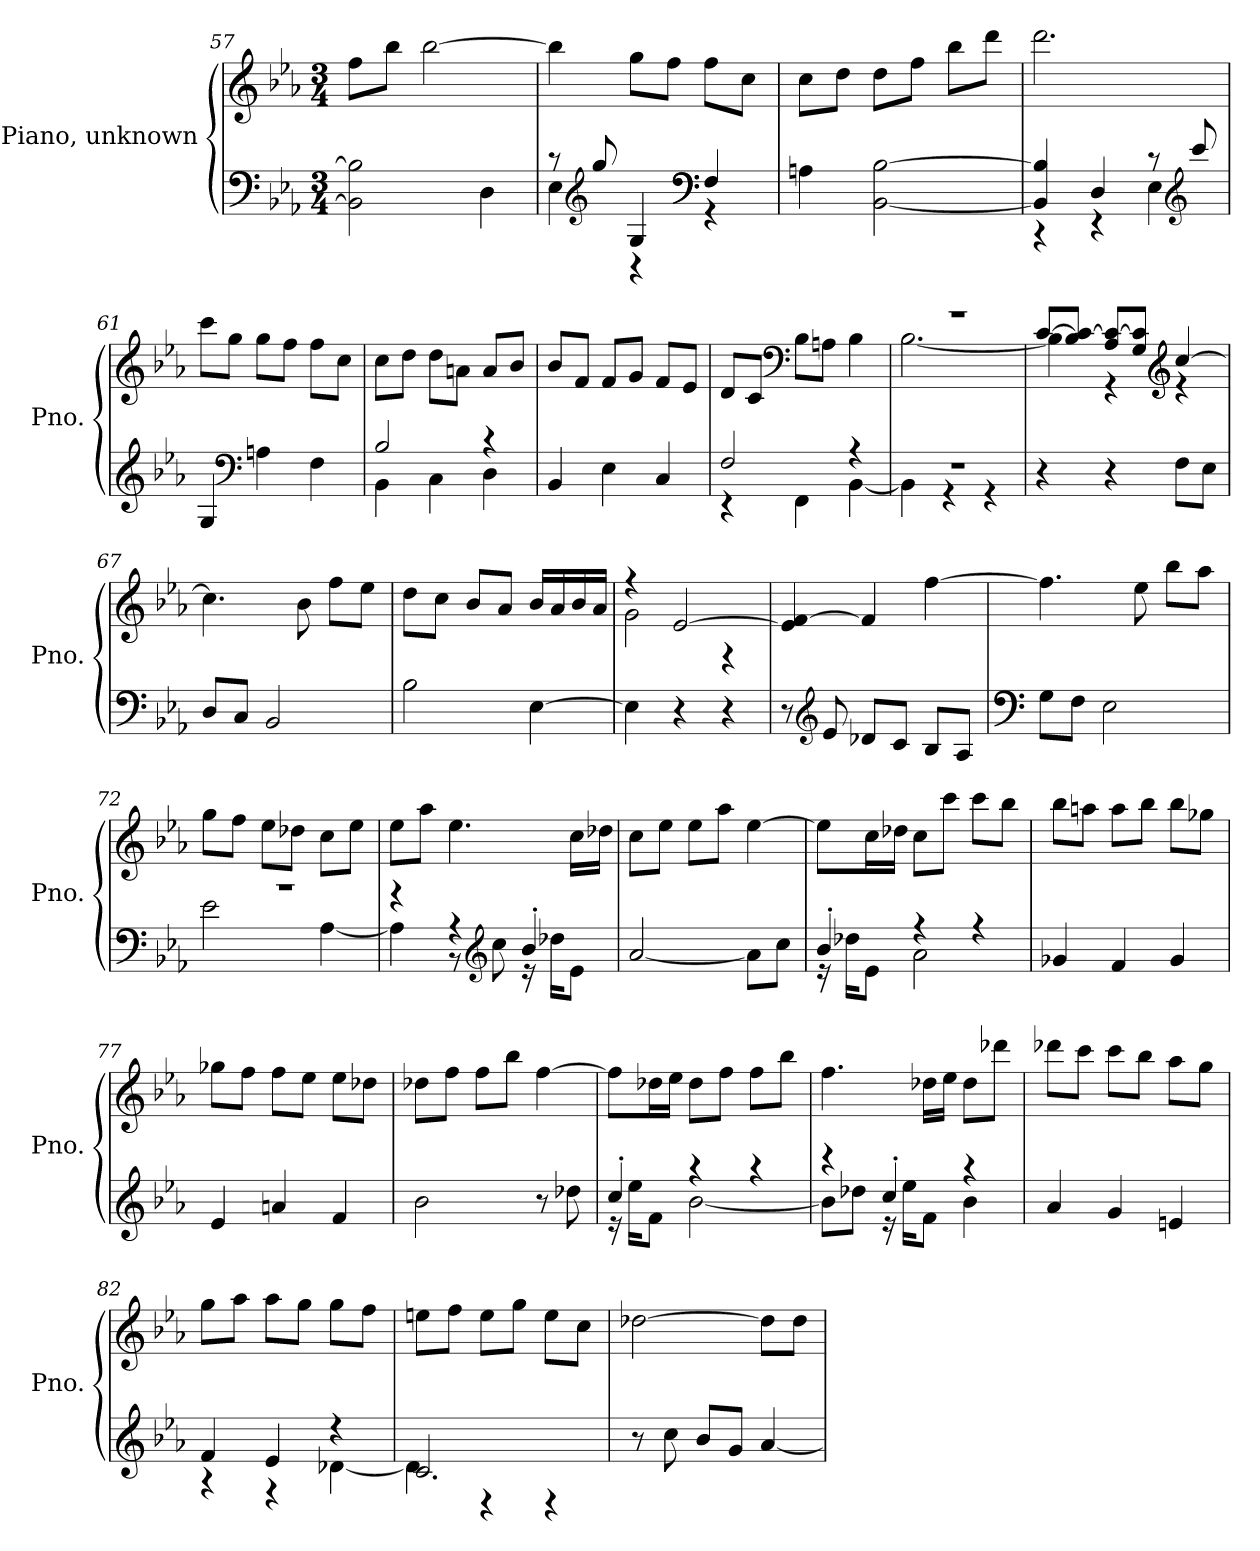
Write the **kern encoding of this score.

**kern	**kern
*part1	*part1
*staff2	*staff1
*I"Piano, unknown	*
*I'Pno.	*
*clefF4	*clefG2
*k[b-e-a-]	*k[b-e-a-]
*M3/4	*M3/4
=57	=57
2BB-\] 2B-\]	8ff\L
.	8bb-\J
.	[2bb-\
4D\	.
=58	=58
*^	*
8r	4E-\	4bb-\]
*clefG2	*	*
8gg/	.	.
4G/	4r	8gg\L
.	.	8ff\J
*clefF4	*	*
4F/	4r	8ff\L
.	.	8cc\J
*v	*v	*
!!LO:LB:g=z
=59	=59
4An\	8cc\L
.	8dd\J
[2BB-\ [2B-\	8dd\L
.	8ff\J
.	8bb-\L
.	8ddd\J
=60	=60
*^	*
4BB-/] 4B-/]	4r	2.ddd\
4D/	4r	.
8r	4E-\	.
*clefG2	*	*
8ccc/	.	.
*v	*v	*
=61	=61
4G/	8ccc\L
.	8gg\J
*clefF4	*
4An\	8gg\L
.	8ff\J
4F\	8ff\L
.	8cc\J
=62	=62
*^	*
2B-/	4BB-\	8cc\L
.	.	8dd\J
.	4C\	8dd\L
.	.	8an\J
4r	4D\	8a/L
.	.	8b-/J
*v	*v	*
=63	=63
4BB-/	8b-/L
.	8f/J
4E-\	8f/L
.	8g/J
4C/	8f/L
.	8e-/J
!!LO:PB:g=z
=64	=64
*^	*
2F/	4r	8d/L
.	.	8c/J
*	*	*clefF4
.	4FF\	8B-\L
.	.	8An\J
4r	[4BB-\	4B-\
=65	=65	=65
*	*	*^
2.r	4BB-\]	2.r	[2.B-\
.	4r	.	.
.	4r	.	.
*v	*v	*	*
=66	=66	=66
4r	[8c/L	4B-\]
.	8B-/ 8c/_J	.
4r	8A-/ 8c/_L	4r
.	8G/ 8c/]J	.
*	*clefG2	*
8F\L	[4cc/	4r
8E-\J	.	.
*	*v	*v
=67	=67
8D/L	4.cc\]
8C/J	.
2BB-/	.
.	8b-\
.	8ff\L
.	8ee-\J
=68	=68
2B-\	8dd\L
.	8cc\J
.	8b-/L
.	8a-/J
[4E-\	16b-/LL
.	16a-/
.	16b-/
.	16a-/JJ
=69	=69
*	*^
4E-\]	4r	2g\
4r	[2e-/	.
4r	.	4r
*	*v	*v
!!LO:LB:g=z
=70	=70
8r	4e-/] [4f/
*clefG2	*
8e-/	.
8d-X/L	4f/]
8c/J	.
8B-/L	[4ff\
8A-/J	.
=71	=71
*clefF4	*
8G\L	4.ff\]
8F\J	.
2E-\	.
.	8ee-\
.	8bb-\L
.	8aa-\J
=72	=72
*^	*
2.r	2e-\	8gg\L
.	.	8ff\J
.	.	8ee-\L
.	.	8dd-X\J
.	[4A-\	8cc\L
.	.	8ee-\J
=73	=73	=73
4r	4A-\]	8ee-\L
.	.	8aa-\J
4r	8r	4.ee-\
*clefG2	*	*
.	8cc\	.
4b-'/	16r	.
.	16dd-X\KL	.
.	8e-\J	16cc\LL
.	.	16dd-X\JJ
*v	*v	*
=74	=74
[2a-/	8cc\L
.	8ee-\J
.	8ee-\L
.	8aa-\J
8a-\L]	[4ee-\
8cc\J	.
!!LO:LB:g=z
=75	=75
*^	*
4b-'/	16r	8ee-\L]
.	16dd-X\KL	.
.	8e-\J	16cc\L
.	.	16dd-X\JJ
4r	2a-\	8cc\L
.	.	8ccc\J
4r	.	8ccc\L
.	.	8bb-\J
*v	*v	*
=76	=76
4g-X/	8bb-\L
.	8aan\J
4f/	8aa\L
.	8bb-\J
4g-/	8bb-\L
.	8gg-X\J
=77	=77
4e-/	8gg-X\L
.	8ff\J
4an/	8ff\L
.	8ee-\J
4f/	8ee-\L
.	8dd-X\J
=78	=78
2b-\	8dd-X\L
.	8ff\J
.	8ff\L
.	8bb-\J
8r	[4ff\
8dd-X\	.
=79	=79
*^	*
4cc'/	16r	8ff\L]
.	16ee-\KL	.
.	8f\J	16dd-X\L
.	.	16ee-\JJ
4r	[2b-\	8dd-\L
.	.	8ff\J
4r	.	8ff\L
.	.	8bb-\J
!!LO:LB:g=z
=80	=80	=80
4r	8b-\L]	4.ff\
.	8dd-X\J	.
4cc'/	16r	.
.	16ee-\KL	.
.	8f\J	16dd-X\LL
.	.	16ee-\JJ
4r	4b-\	8dd-\L
.	.	8ddd-X\J
*v	*v	*
=81	=81
4a-/	8ddd-X\L
.	8ccc\J
4g/	8ccc\L
.	8bb-\J
4en/	8aa-\L
.	8gg\J
=82	=82
*^	*
4f/	4r	8gg\L
.	.	8aa-\J
4e-/	4r	8aa-\L
.	.	8gg\J
4r	[4d-X\	8gg\L
.	.	8ff\J
=83	=83	=83
2.c/	4d-\]	8een\L
.	.	8ff\J
.	4r	8ee\L
.	.	8gg\J
.	4r	8ee\L
.	.	8cc\J
*v	*v	*
=84	=84
8r	[2dd-X\
8cc\	.
8b-/L	.
8g/J	.
[4a-/	8dd-\L]
.	8dd-\J
=	=
*-	*-
